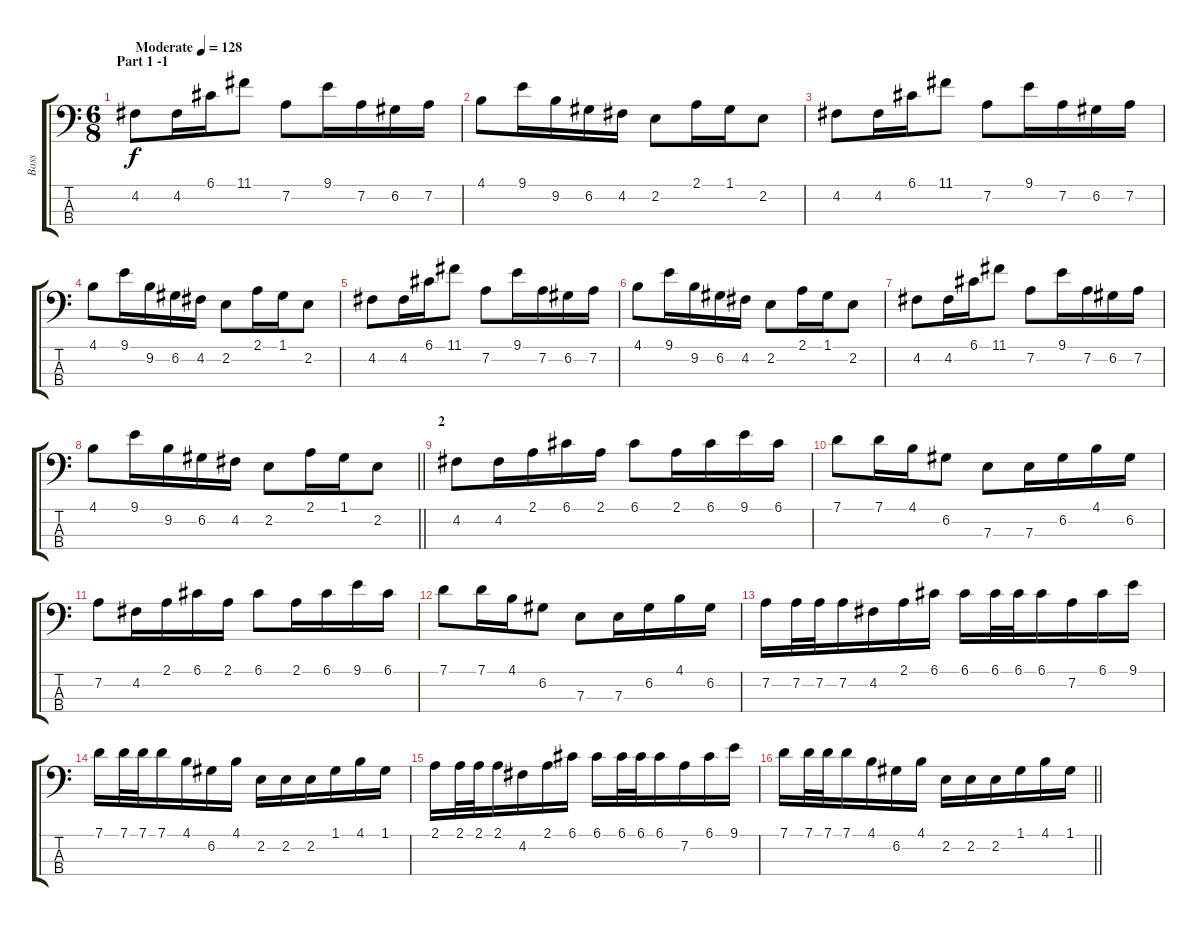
\track ("Bass" "Bass") {instrument electricbassfinger}
\staff {score tabs}
\tuning (G2 D2 A1 E1) {hide}
\ts (6 8)
\section ("" "Part 1 -1")
\tempo (128 "Moderate")
\tempo 90
\tempo (128 "Moderate")
\clef f4
\ks c
4.2.8{dy f instrument electricbassfinger} 4.2.16 6.1.16 11.1.8 7.2.8 9.1.16 7.2.16 6.2.16 7.2.16 |
4.1.8 9.1.16 9.2.16 6.2.16 4.2.16 2.2.8 2.1.16 1.1.16 2.2.8 |
4.2.8 4.2.16 6.1.16 11.1.8 7.2.8 9.1.16 7.2.16 6.2.16 7.2.16 |
4.1.8 9.1.16 9.2.16 6.2.16 4.2.16 2.2.8 2.1.16 1.1.16 2.2.8 |
4.2.8 4.2.16 6.1.16 11.1.8 7.2.8 9.1.16 7.2.16 6.2.16 7.2.16 |
4.1.8 9.1.16 9.2.16 6.2.16 4.2.16 2.2.8 2.1.16 1.1.16 2.2.8 |
4.2.8 4.2.16 6.1.16 11.1.8 7.2.8 9.1.16 7.2.16 6.2.16 7.2.16 |
\barLineRight lightlight
4.1.8 9.1.16 9.2.16 6.2.16 4.2.16 2.2.8 2.1.16 1.1.16 2.2.8 |
\section ("" "2")
4.2.8 4.2.16 2.1.16 6.1.16 2.1.16 6.1.8 2.1.16 6.1.16 9.1.16 6.1.16 |
7.1.8 7.1.16 4.1.16 6.2.8 7.3.8 7.3.16 6.2.16 4.1.16 6.2.16 |
7.2.8 4.2.16 2.1.16 6.1.16 2.1.16 6.1.8 2.1.16 6.1.16 9.1.16 6.1.16 |
7.1.8 7.1.16 4.1.16 6.2.8 7.3.8 7.3.16 6.2.16 4.1.16 6.2.16 |
7.2.16 7.2.32 7.2.32 7.2.16 4.2.16 2.1.16 6.1.16 6.1.16 6.1.32 6.1.32 6.1.16 7.2.16 6.1.16 9.1.16 |
7.1.16 7.1.32 7.1.32 7.1.16 4.1.16 6.2.16 4.1.16 2.2.16 2.2.16 2.2.16 1.1.16 4.1.16 1.1.16 |
2.1.16 2.1.32 2.1.32 2.1.16 4.2.16 2.1.16 6.1.16 6.1.16 6.1.32 6.1.32 6.1.16 7.2.16 6.1.16 9.1.16 |
\barLineRight lightlight
7.1.16 7.1.32 7.1.32 7.1.16 4.1.16 6.2.16 4.1.16 2.2.16 2.2.16 2.2.16 1.1.16 4.1.16 1.1.16
